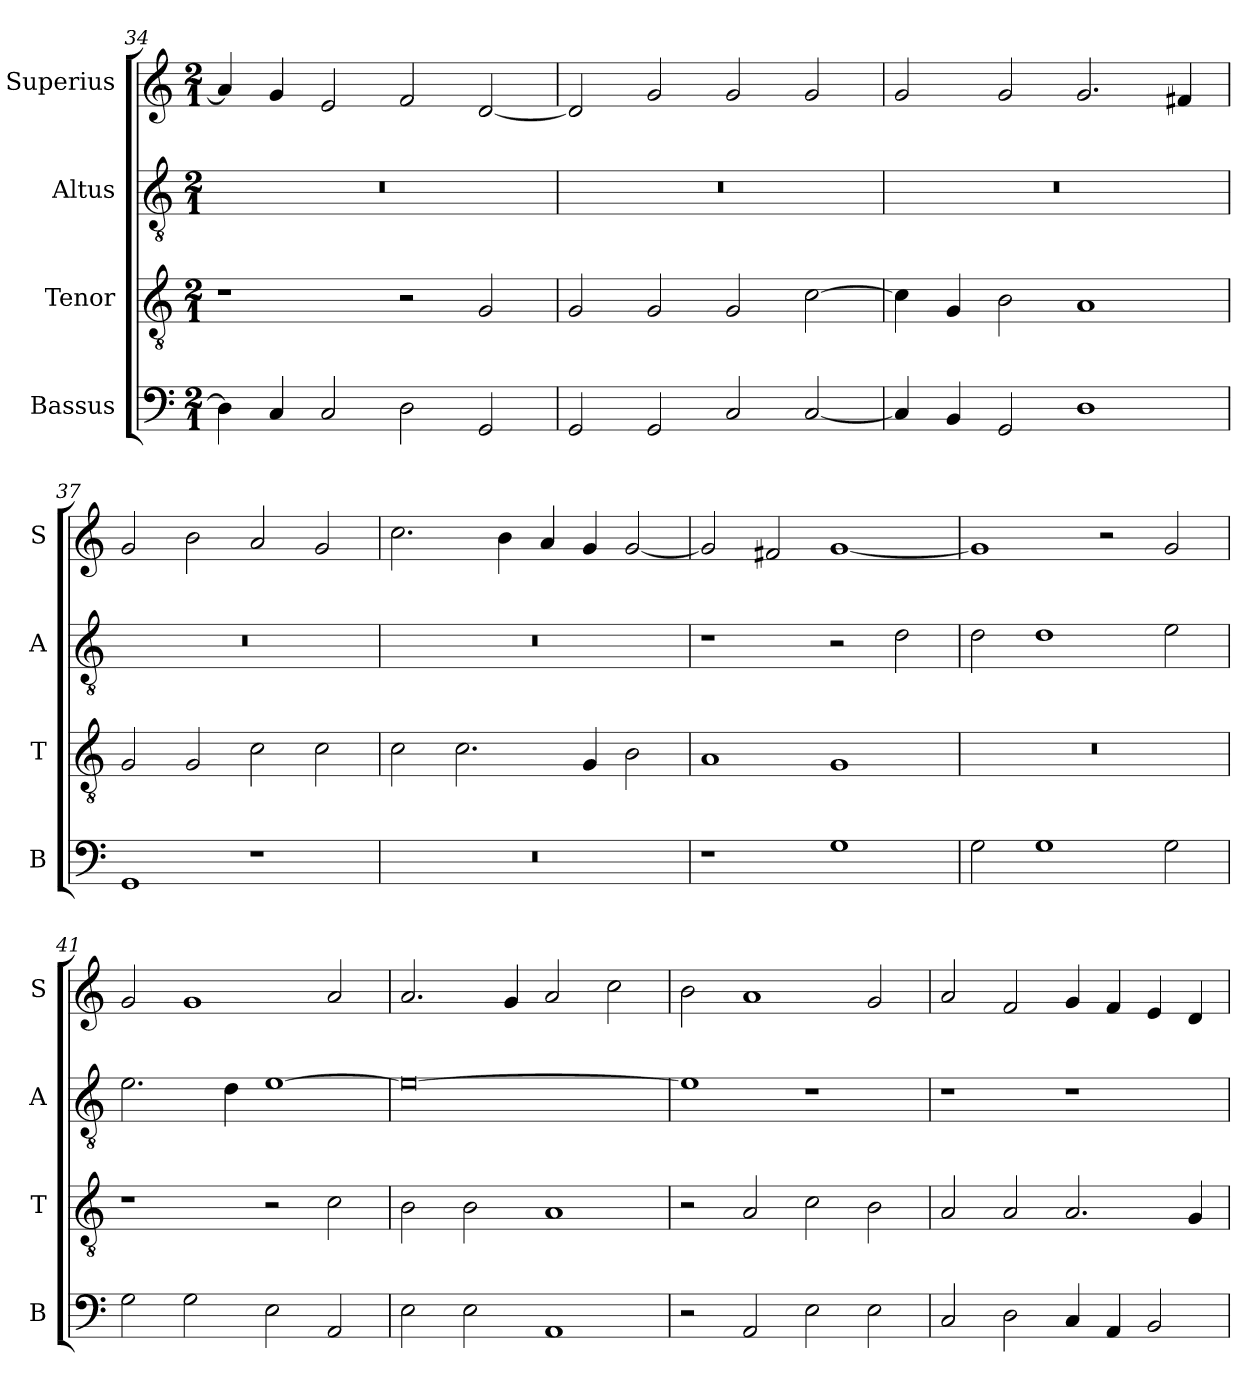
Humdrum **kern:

**kern	**kern	**kern	**kern
*part4	*part3	*part2	*part1
*staff4	*staff3	*staff2	*staff1
*I"Bassus	*I"Tenor	*I"Altus	*I"Superius
*I'B	*I'T	*I'A	*I'S
*clefF4	*clefGv2	*clefGv2	*clefG2
*k[]	*k[]	*k[]	*k[]
*M2/1	*M2/1	*M2/1	*M2/1
=34	=34	=34	=34
4D\]	1r	0r	4a/]
4C/	.	.	4g/
2C/	.	.	2e/
2D\	2r	.	2f/
2GG/	2G/	.	[2d/
=35	=35	=35	=35
2GG/	2G/	0r	2d/]
2GG/	2G/	.	2g/
2C/	2G/	.	2g/
[2C/	[2c\	.	2g/
=36	=36	=36	=36
4C/]	4c\]	0r	2g/
4BB/	4G/	.	.
2GG/	2B\	.	2g/
1D	1A	.	2.g/
.	.	.	4f#X/
=37	=37	=37	=37
1GG	2G/	0r	2g/
.	2G/	.	2b\
1r	2c\	.	2a/
.	2c\	.	2g/
=38	=38	=38	=38
0r	2c\	0r	2.cc\
.	2.c\	.	.
.	.	.	4b\
.	.	.	4a/
.	4G/	.	4g/
.	2B\	.	[2g/
=39	=39	=39	=39
1r	1A	1r	2g/]
.	.	.	2f#X/
1G	1G	2r	[1g
.	.	2d\	.
=40	=40	=40	=40
2G\	0r	2d\	1g]
1G	.	1d	.
.	.	.	2r
2G\	.	2e\	2g/
=41	=41	=41	=41
2G\	1r	2.e\	2g/
2G\	.	.	1g
.	.	4d\	.
2E\	2r	[1e	.
2AA/	2c\	.	2a/
=42	=42	=42	=42
2E\	2B\	0e_	2.a/
2E\	2B\	.	.
.	.	.	4g/
1AA	1A	.	2a/
.	.	.	2cc\
=43	=43	=43	=43
2r	2r	1e]	2b\
2AA/	2A/	.	1a
2E\	2c\	1r	.
2E\	2B\	.	2g/
=44	=44	=44	=44
2C/	2A/	1r	2a/
2D\	2A/	.	2f/
4C/	2.A/	1r	4g/
4AA/	.	.	4f/
2BB/	.	.	4e/
.	4G/	.	4d/
=	=	=	=
*-	*-	*-	*-
